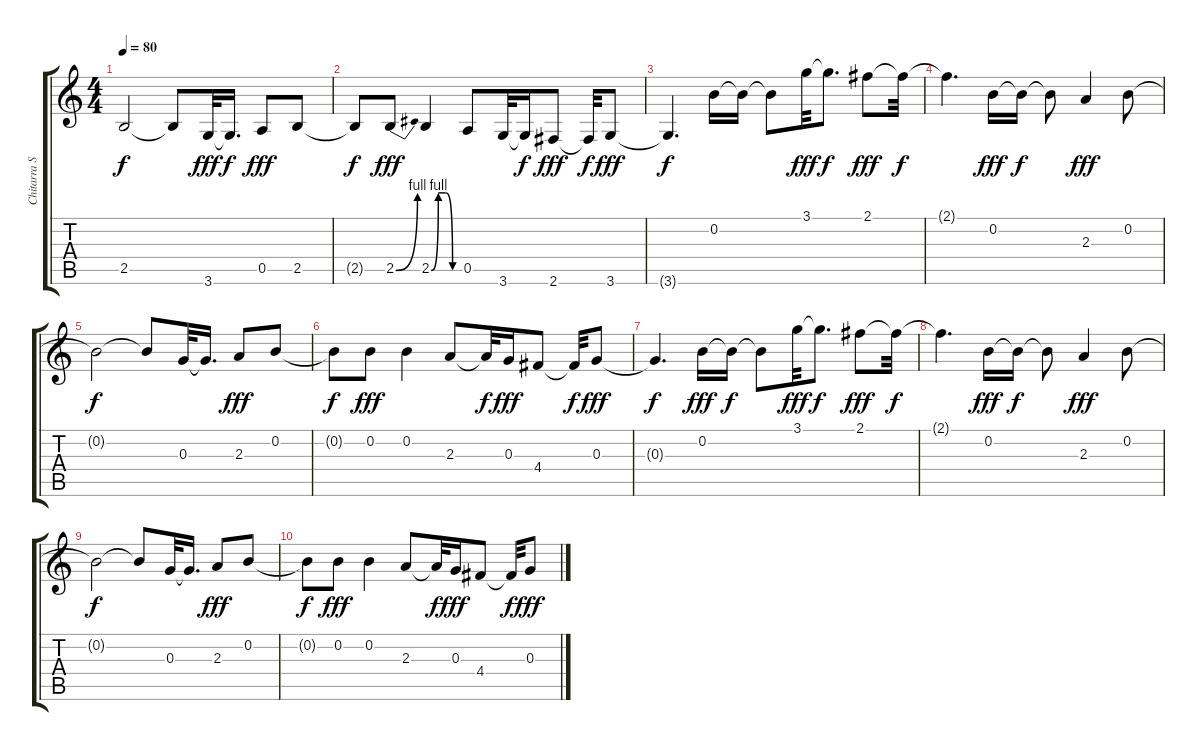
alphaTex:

\track ("Chitarra Solo" "Chitarra S") {instrument distortionguitar}
\staff {score tabs}
\tuning (E4 B3 G3 D3 A2 E2) {hide}
\ts (4 4)
\tempo 80
\clef g2
\ks c
2.5{t}.2{dy f} 2.5{t}.8 3.6.32{dy fff} 3.6{t}.16{d dy f} 0.5.8{dy fff} 2.5.8 |
2.5{t}.8{dy f} 2.5{be (bend 0 0 60 4)}.8{dy fff} 2.5{be (custom 0 0 15 4 30 4 45 0 60 0)}.4 0.5.8 3.6.32 3.6{t}.16{dy f} 2.6.8{dy fff} 2.6{t}.32{dy f} 3.6.8{dy fff} |
3.6{t}.4{d dy f} 0.2.16 0.2{t}.16 0.2{t}.8 3.1.32{dy fff} 3.1{t}.8{d dy f} 2.1.8{dy fff} 2.1{t}.32{dy f} |
2.1{t}.4{d} 0.2.16{dy fff} 0.2{t}.16{dy f} 0.2{t}.8 2.3.4{dy fff} 0.2.8 |
0.2{t}.2{dy f} 0.2{t}.8 0.3.32 0.3{t}.16{d} 2.3.8{dy fff} 0.2.8 |
0.2{t}.8{dy f} 0.2.8{dy fff} 0.2.4 2.3.8 2.3{t}.32{dy f} 0.3.16{dy fff} 4.4.8 4.4{t}.32{dy f} 0.3.8{dy fff} |
0.3{t}.4{d dy f} 0.2.16{dy fff volume 14} 0.2{t}.16{dy f volume 14} 0.2{t}.8{volume 14} 3.1.32{dy fff volume 14} 3.1{t}.8{d dy f volume 13} 2.1.8{dy fff volume 13} 2.1{t}.32{dy f} |
2.1{t}.4{d} 0.2.16{dy fff volume 10} 0.2{t}.16{dy f volume 10} 0.2{t}.8{volume 10} 2.3.4{dy fff volume 10} 0.2.8{volume 8} |
0.2{t}.2{dy f} 0.2{t}.8 0.3.32{volume 6} 0.3{t}.16{d volume 5} 2.3.8{dy fff volume 5} 0.2.8{volume 4} |
0.2{t}.8{dy f} 0.2.8{dy fff volume 4} 0.2.4{volume 3} 2.3.8{volume 2} 2.3{t}.32{dy f volume 2} 0.3.16{dy fff volume 2} 4.4.8{volume 1} 4.4{t}.32{dy f volume 1} 0.3.8{dy fff volume 1}
